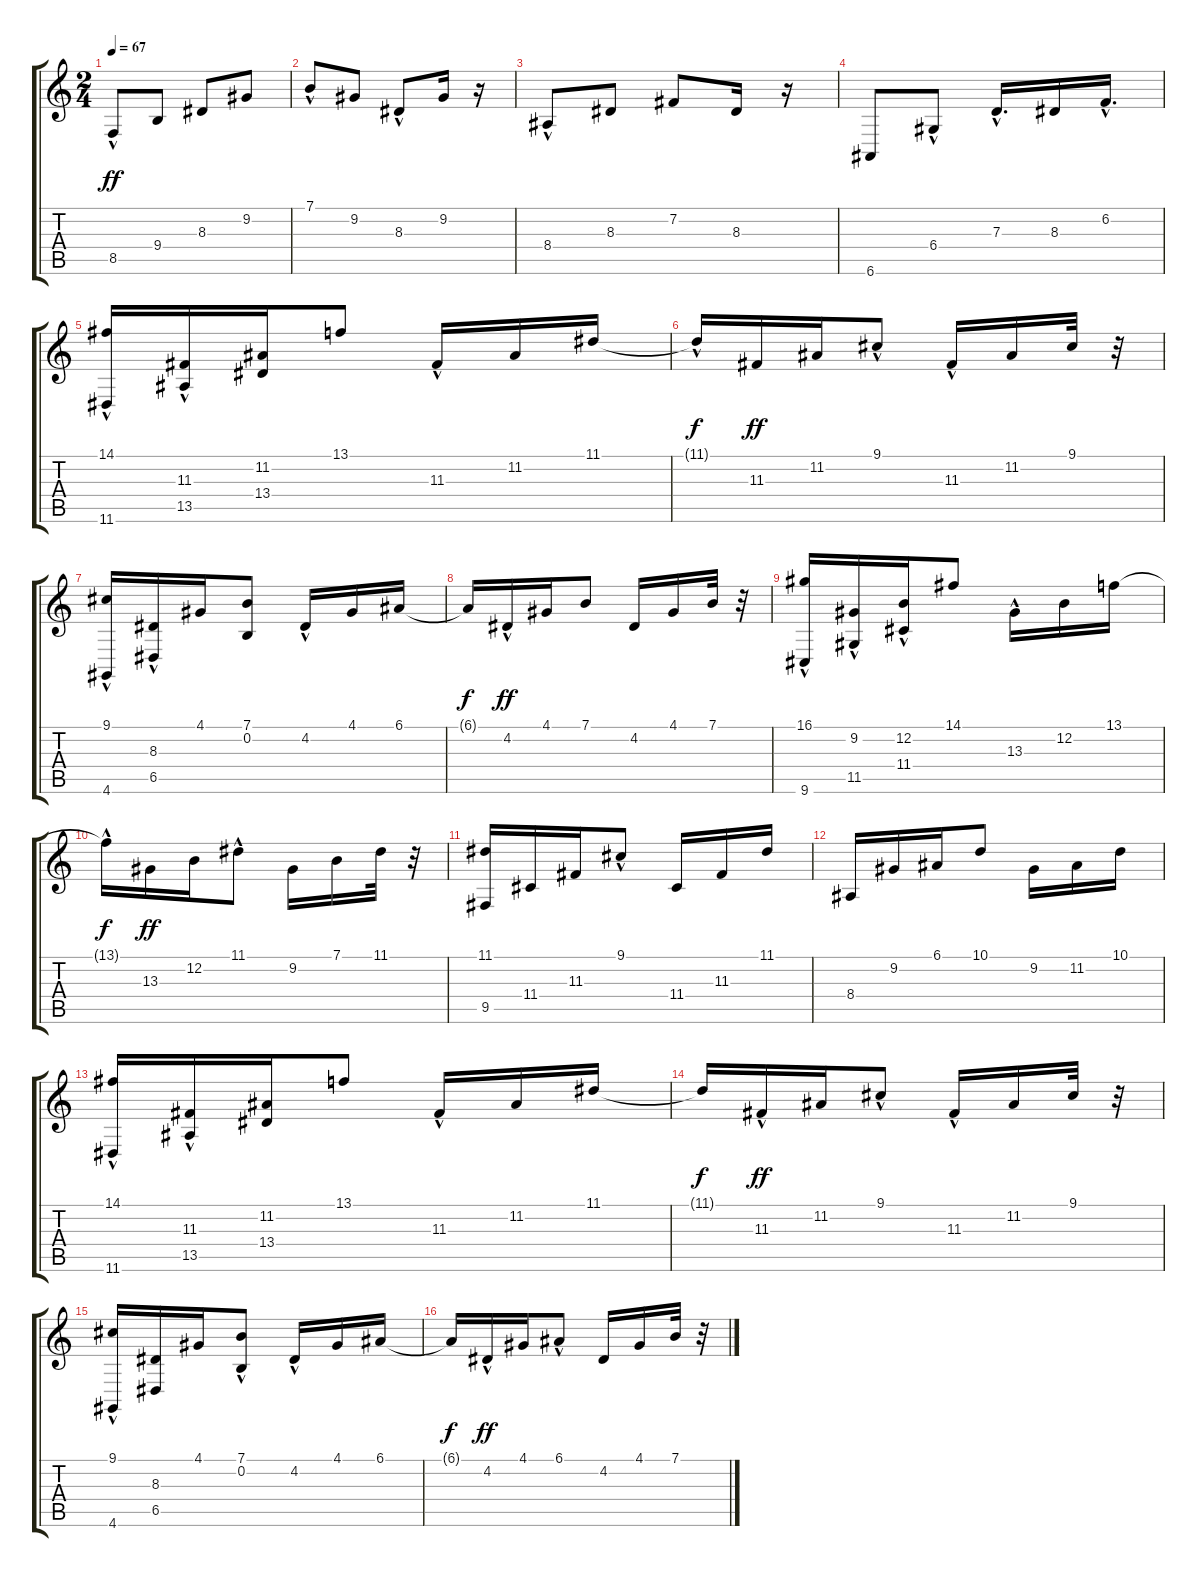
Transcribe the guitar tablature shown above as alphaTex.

\track "" {instrument electricpiano1}
\staff {score tabs}
\tuning (E4 B3 G3 D3 A2 E2) {hide}
\ts (2 4)
\tempo 67
\clef g2
\ks c
8.5{hac}.8{dy ff} 9.4.8 8.3.8 9.2.8 |
7.1{hac}.8 9.2.8 8.3{hac}.8 9.2.16 r.16 |
8.4{hac}.8 8.3.8 7.2.8 8.3.16 r.16 |
6.6.8 6.4{hac}.8 7.3{hac}.16{d} 8.3.16 6.2{hac}.16{d} |
(14.1 11.6{hac}).16 (11.3 13.5{hac}).16 (11.2 13.4).16 13.1.8 11.3{hac}.16 11.2.16 11.1.16 |
11.1{hac t}.16{dy f} 11.3.16{dy ff} 11.2.16 9.1{hac}.8 11.3{hac}.16 11.2.16 9.1.32 r.32 |
(9.1{hac} 4.6).16 (8.3 6.5{hac}).16 4.1.16 (7.1 0.2).8 4.2{hac}.16 4.1.16 6.1.16 |
6.1{t}.16{dy f} 4.2{hac}.16{dy ff} 4.1.16 7.1.8 4.2.16 4.1.16 7.1.32 r.32 |
(16.1 9.6{hac}).16 (9.2{hac} 11.5{hac}).16 (12.2{hac} 11.4{hac}).16 14.1.8 13.3{hac}.16 12.2.16 13.1.16 |
13.1{hac t}.16{dy f} 13.3.16{dy ff} 12.2.16 11.1{hac}.8 9.2.16 7.1.16 11.1.32 r.32 |
(11.1 9.5).16 11.4.16 11.3.16 9.1{hac}.8 11.4.16 11.3.16 11.1.16 |
8.4.16 9.2.16 6.1.16 10.1.8 9.2.16 11.2.16 10.1.16 |
(14.1 11.6{hac}).16 (11.3{hac} 13.5{hac}).16 (11.2 13.4).16 13.1.8 11.3{hac}.16 11.2.16 11.1.16 |
11.1{t}.16{dy f} 11.3{hac}.16{dy ff} 11.2.16 9.1{hac}.8 11.3{hac}.16 11.2.16 9.1.32 r.32 |
(9.1{hac} 4.6).16 (8.3 6.5).16 4.1.16 (7.1{hac} 0.2).8 4.2{hac}.16 4.1.16 6.1.16 |
6.1{t}.16{dy f} 4.2{hac}.16{dy ff} 4.1.16 6.1{hac}.8 4.2.16 4.1.16 7.1.32 r.32
